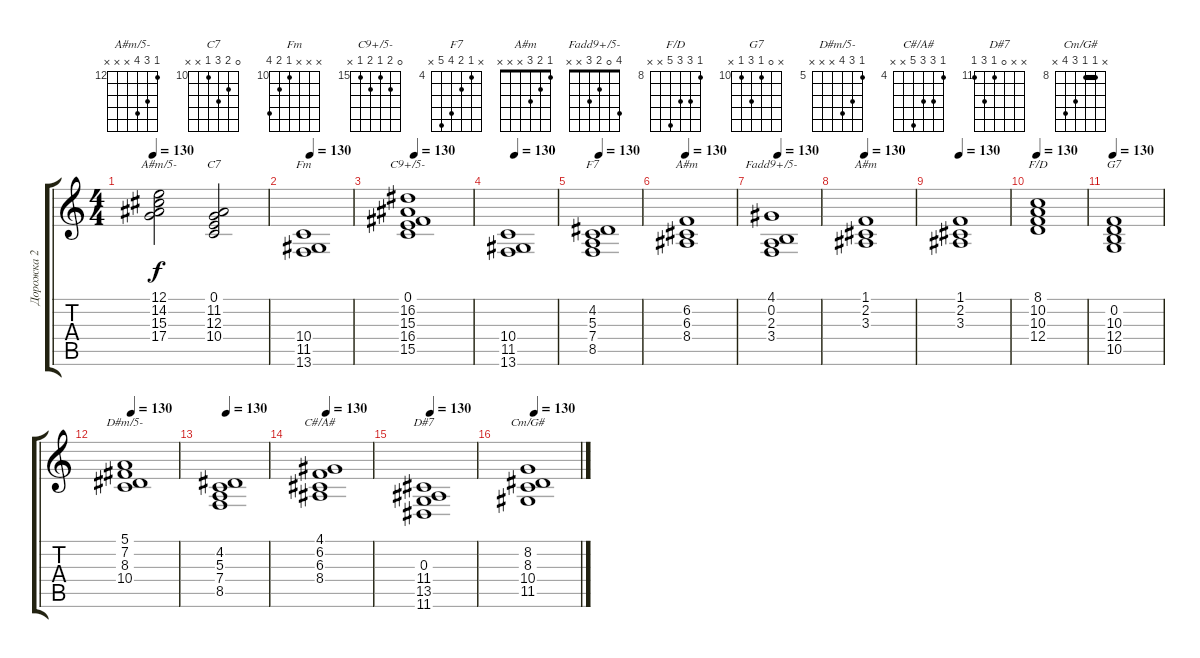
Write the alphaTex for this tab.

\track ("Дорожка 2" "Дорожка 2") {instrument electricpiano1}
\staff {score tabs}
\tuning (E4 B3 G3 D3 A2 E2) {hide}
\chord ("A#m/5-" 12 14 15 x x x) {firstfret 12}
\chord ("C7" 0 11 12 10 x x) {firstfret 10}
\chord ("Fm" x x x 10 11 13) {firstfret 10}
\chord ("C9+/5-" 0 16 15 16 15 x) {firstfret 15}
\chord ("F7" x 4 5 7 8 x) {firstfret 4}
\chord ("A#m" x 6 6 8 x x) {firstfret 6 barre 6}
\chord ("Fadd9+/5-" 4 0 2 3 x x)
\chord ("A#m" 1 2 3 x x x)
\chord ("F/D" 8 10 10 12 x x) {firstfret 8}
\chord ("G7" x 0 10 12 10 x) {firstfret 10}
\chord ("D#m/5-" 5 7 8 x x x) {firstfret 5}
\chord ("C#/A#" 4 6 6 8 x x) {firstfret 4}
\chord ("D#7" x x 0 11 13 11) {firstfret 11}
\chord ("Cm/G#" x 8 8 10 11 x) {firstfret 8 barre 8}
\ts (4 4)
\tempo 130
\clef g2
\ks c
(12.1 14.2 15.3 17.4).2{ch "A#m/5-" dy f} (0.1 11.2 12.3 10.4).2{ch "C7"} |
\tempo 130
(10.4 11.5 13.6).1{ch "Fm"} |
\tempo 130
(0.1 16.2 15.3 16.4 15.5).1{ch "C9+/5-"} |
\tempo 130
(10.4 11.5 13.6).1 |
\tempo 130
(4.2 5.3 7.4 8.5).1{ch "F7"} |
\tempo 130
(6.2 6.3 8.4).1{ch "A#m"} |
\tempo 130
(4.1 0.2 2.3 3.4).1{ch "Fadd9+/5-"} |
\tempo 130
(1.1 2.2 3.3).1{ch "A#m"} |
\tempo 130
(1.1 2.2 3.3).1 |
\tempo 130
(8.1 10.2 10.3 12.4).1{ch "F/D"} |
\tempo 130
(0.2 10.3 12.4 10.5).1{ch "G7"} |
\tempo 130
(5.1 7.2 8.3 10.4).1{ch "D#m/5-"} |
\tempo 130
(4.2 5.3 7.4 8.5).1 |
\tempo 130
(4.1 6.2 6.3 8.4).1{ch "C#/A#"} |
\tempo 130
(0.3 11.4 13.5 11.6).1{ch "D#7"} |
\tempo 130
(8.2 8.3 10.4 11.5).1{ch "Cm/G#"}
